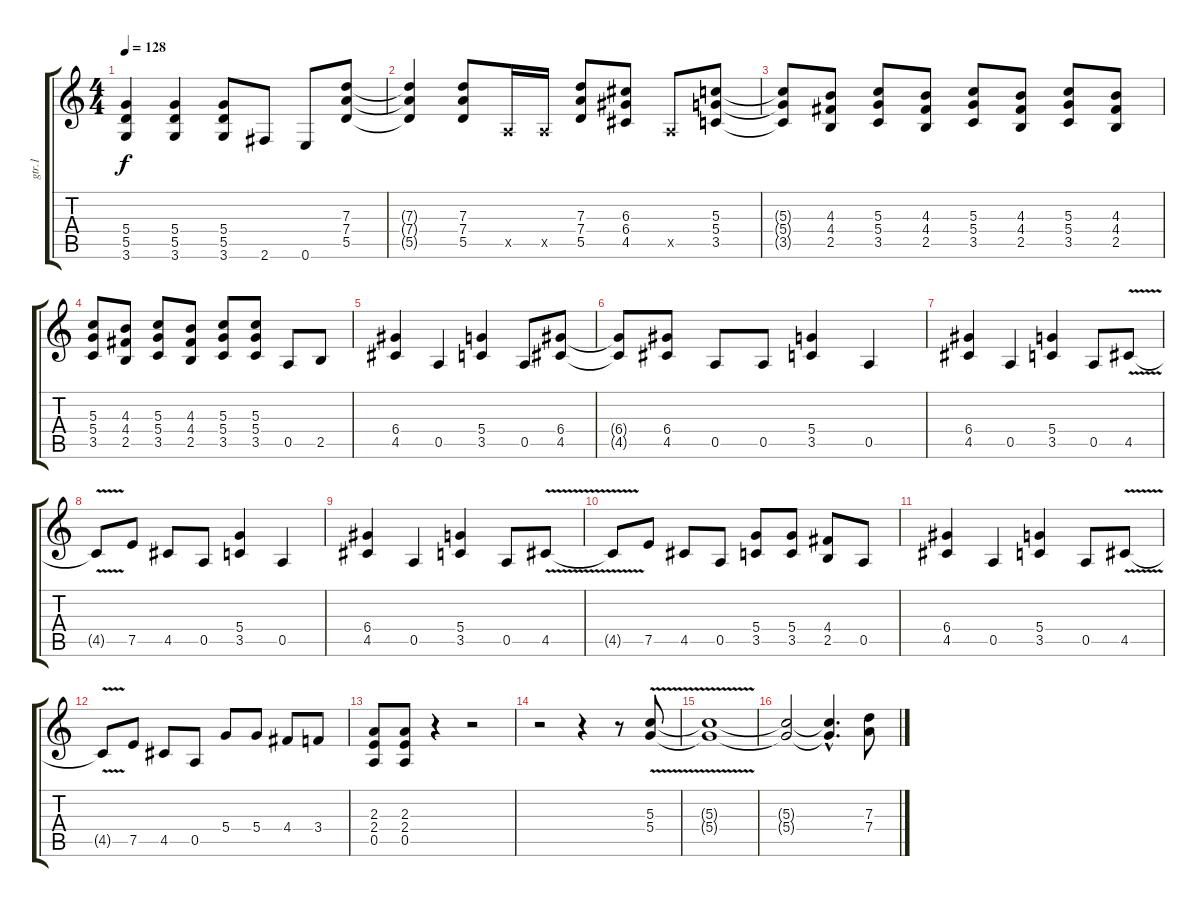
\track ("gtr.1" "gtr.1") {instrument distortionguitar}
\staff {score tabs}
\tuning (E4 B3 G3 D3 A2 E2) {hide}
\ts (4 4)
\tempo 128
\clef g2
\ks c
(5.4{t} 5.5{t} 3.6{t}).4{dy f} (5.4 5.5 3.6).4 (5.4 5.5 3.6).8 2.6.8 0.6.8 (7.3 7.4 5.5).8 |
(7.3{t} 7.4{t} 5.5{t}).4 (7.3 7.4 5.5).8 0.5{x}.16 0.5{x}.16 (7.3 7.4 5.5).8 (6.3 6.4 4.5).8 0.5{x}.8 (5.3 5.4 3.5).8 |
(5.3{t} 5.4{t} 3.5{t}).8 (4.3 4.4 2.5).8 (5.3 5.4 3.5).8 (4.3 4.4 2.5).8 (5.3 5.4 3.5).8 (4.3 4.4 2.5).8 (5.3 5.4 3.5).8 (4.3 4.4 2.5).8 |
(5.3 5.4 3.5).8 (4.3 4.4 2.5).8 (5.3 5.4 3.5).8 (4.3 4.4 2.5).8 (5.3 5.4 3.5).8 (5.3 5.4 3.5).8 0.5.8 2.5.8 |
(6.4 4.5).4 0.5.4 (5.4 3.5).4 0.5.8 (6.4 4.5).8 |
(6.4{t} 4.5{t}).8 (6.4 4.5).8 0.5.8 0.5.8 (5.4 3.5).4 0.5.4 |
(6.4 4.5).4 0.5.4 (5.4 3.5).4 0.5.8 4.5{v}.8 |
4.5{t}.8 7.5.8 4.5.8 0.5.8 (5.4 3.5).4 0.5.4 |
(6.4 4.5).4 0.5.4 (5.4 3.5).4 0.5.8 4.5{v}.8 |
4.5{t}.8 7.5.8 4.5.8 0.5.8 (5.4 3.5).8 (5.4 3.5).8 (4.4 2.5).8 0.5.8 |
(6.4 4.5).4 0.5.4 (5.4 3.5).4 0.5.8 4.5{v}.8 |
4.5{t}.8 7.5.8 4.5.8 0.5.8 5.4.8 5.4.8 4.4.8 3.4.8 |
(2.3 2.4 0.5).8 (2.3 2.4 0.5).8 r.4 r.2 |
r.2 r.4 r.8 (5.3{v} 5.4{v}).8 |
(5.3{t} 5.4{t}).1 |
(5.3{t} 5.4{t}).2 (5.3{hac t} 5.4{hac t}).4{d} (7.3 7.4).8
